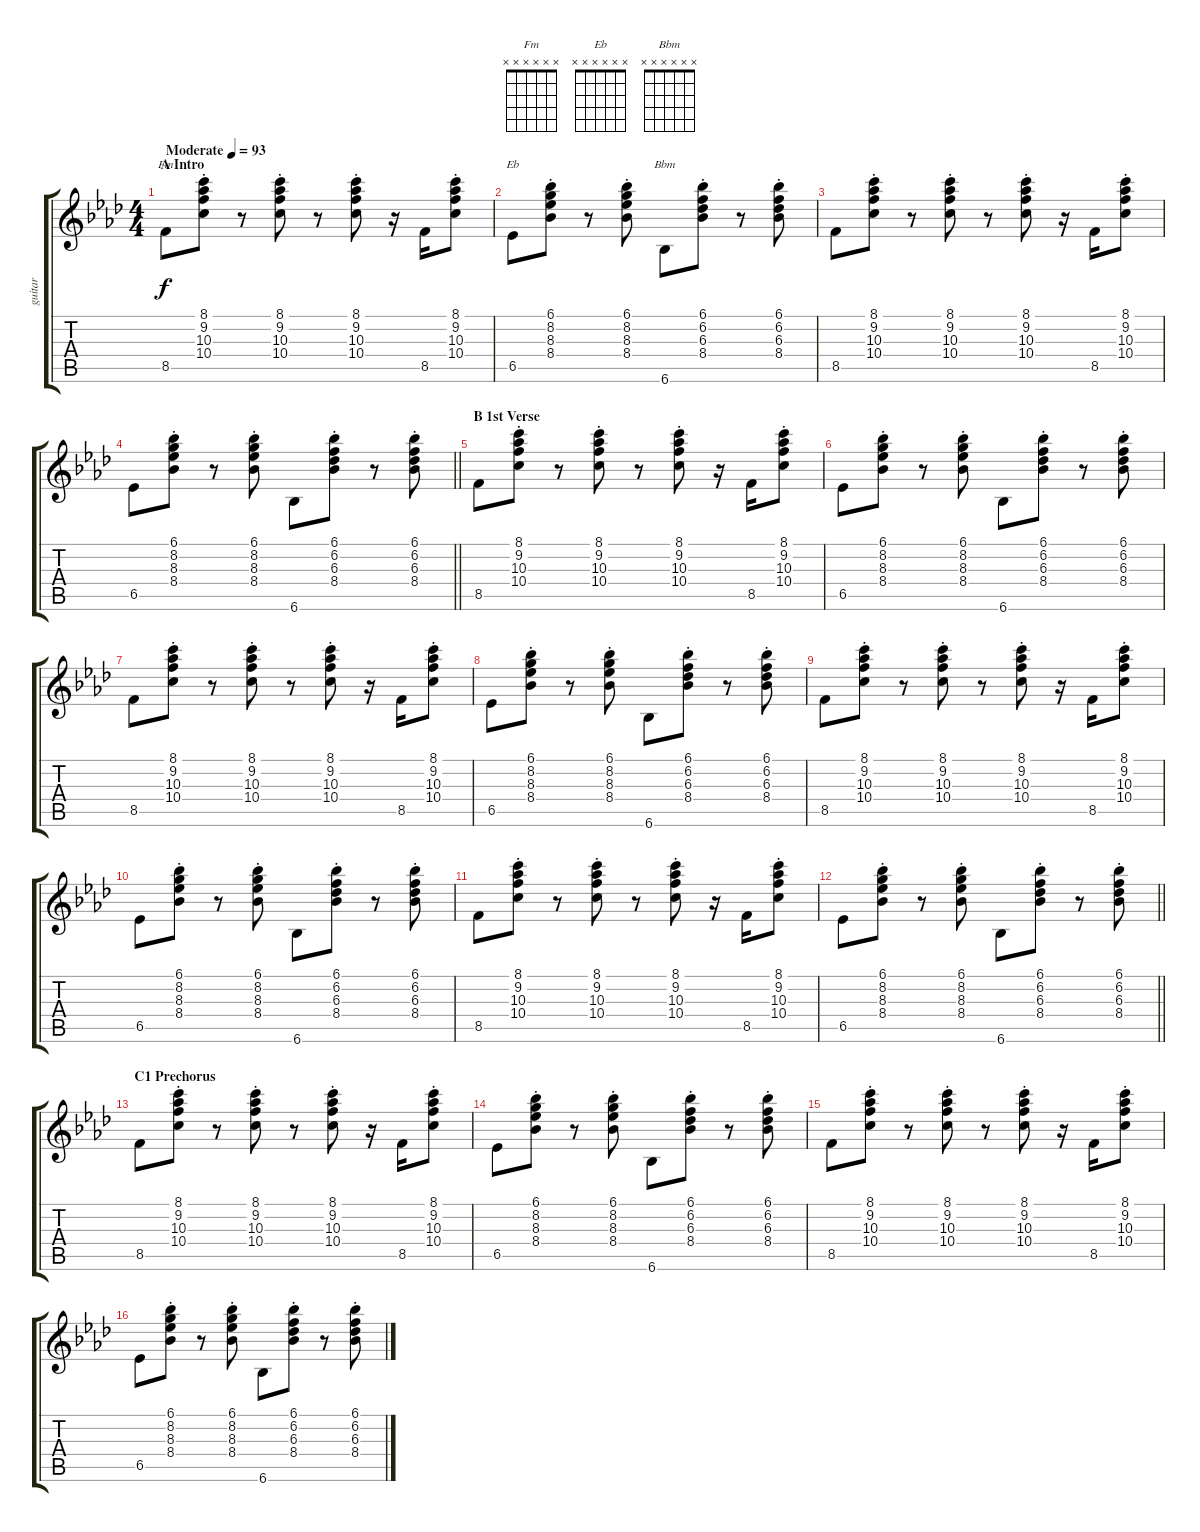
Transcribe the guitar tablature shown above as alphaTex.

\track ("guitar" "guitar") {instrument electricguitarjazz}
\staff {score tabs}
\tuning (E4 B3 G3 D3 A2 E2) {hide}
\chord ("Fm" x x x x x x)
\chord ("Eb" x x x x x x)
\chord ("Bbm" x x x x x x)
\ts (4 4)
\section ("" "A Intro")
\tempo (93 "Moderate")
\clef g2
\ks fminor
8.5.8{ch "Fm" dy f instrument electricguitarjazz} (8.1{st} 9.2{st} 10.3{st} 10.4{st}).8 r.8 (8.1{st} 9.2{st} 10.3{st} 10.4{st}).8 r.8 (8.1{st} 9.2{st} 10.3{st} 10.4{st}).8 r.16 8.5.16 (8.1{st} 9.2{st} 10.3{st} 10.4{st}).8 |
6.5.8{ch "Eb"} (6.1{st} 8.2{st} 8.3{st} 8.4{st}).8 r.8 (6.1{st} 8.2{st} 8.3{st} 8.4{st}).8 6.6.8{ch "Bbm"} (6.1{st} 6.2{st} 6.3{st} 8.4{st}).8 r.8 (6.1{st} 6.2{st} 6.3{st} 8.4{st}).8 |
8.5.8 (8.1{st} 9.2{st} 10.3{st} 10.4{st}).8 r.8 (8.1{st} 9.2{st} 10.3{st} 10.4{st}).8 r.8 (8.1{st} 9.2{st} 10.3{st} 10.4{st}).8 r.16 8.5.16 (8.1{st} 9.2{st} 10.3{st} 10.4{st}).8 |
\barLineRight lightlight
6.5.8 (6.1{st} 8.2{st} 8.3{st} 8.4{st}).8 r.8 (6.1{st} 8.2{st} 8.3{st} 8.4{st}).8 6.6.8 (6.1{st} 6.2{st} 6.3{st} 8.4{st}).8 r.8 (6.1{st} 6.2{st} 6.3{st} 8.4{st}).8 |
\section ("" "B 1st Verse")
8.5.8 (8.1{st} 9.2{st} 10.3{st} 10.4{st}).8 r.8 (8.1{st} 9.2{st} 10.3{st} 10.4{st}).8 r.8 (8.1{st} 9.2{st} 10.3{st} 10.4{st}).8 r.16 8.5.16 (8.1{st} 9.2{st} 10.3{st} 10.4{st}).8 |
6.5.8 (6.1{st} 8.2{st} 8.3{st} 8.4{st}).8 r.8 (6.1{st} 8.2{st} 8.3{st} 8.4{st}).8 6.6.8 (6.1{st} 6.2{st} 6.3{st} 8.4{st}).8 r.8 (6.1{st} 6.2{st} 6.3{st} 8.4{st}).8 |
8.5.8 (8.1{st} 9.2{st} 10.3{st} 10.4{st}).8 r.8 (8.1{st} 9.2{st} 10.3{st} 10.4{st}).8 r.8 (8.1{st} 9.2{st} 10.3{st} 10.4{st}).8 r.16 8.5.16 (8.1{st} 9.2{st} 10.3{st} 10.4{st}).8 |
6.5.8 (6.1{st} 8.2{st} 8.3{st} 8.4{st}).8 r.8 (6.1{st} 8.2{st} 8.3{st} 8.4{st}).8 6.6.8 (6.1{st} 6.2{st} 6.3{st} 8.4{st}).8 r.8 (6.1{st} 6.2{st} 6.3{st} 8.4{st}).8 |
8.5.8 (8.1{st} 9.2{st} 10.3{st} 10.4{st}).8 r.8 (8.1{st} 9.2{st} 10.3{st} 10.4{st}).8 r.8 (8.1{st} 9.2{st} 10.3{st} 10.4{st}).8 r.16 8.5.16 (8.1{st} 9.2{st} 10.3{st} 10.4{st}).8 |
6.5.8 (6.1{st} 8.2{st} 8.3{st} 8.4{st}).8 r.8 (6.1{st} 8.2{st} 8.3{st} 8.4{st}).8 6.6.8 (6.1{st} 6.2{st} 6.3{st} 8.4{st}).8 r.8 (6.1{st} 6.2{st} 6.3{st} 8.4{st}).8 |
8.5.8 (8.1{st} 9.2{st} 10.3{st} 10.4{st}).8 r.8 (8.1{st} 9.2{st} 10.3{st} 10.4{st}).8 r.8 (8.1{st} 9.2{st} 10.3{st} 10.4{st}).8 r.16 8.5.16 (8.1{st} 9.2{st} 10.3{st} 10.4{st}).8 |
\barLineRight lightlight
6.5.8 (6.1{st} 8.2{st} 8.3{st} 8.4{st}).8 r.8 (6.1{st} 8.2{st} 8.3{st} 8.4{st}).8 6.6.8 (6.1{st} 6.2{st} 6.3{st} 8.4{st}).8 r.8 (6.1{st} 6.2{st} 6.3{st} 8.4{st}).8 |
\section ("" "C1 Prechorus")
8.5.8 (8.1{st} 9.2{st} 10.3{st} 10.4{st}).8 r.8 (8.1{st} 9.2{st} 10.3{st} 10.4{st}).8 r.8 (8.1{st} 9.2{st} 10.3{st} 10.4{st}).8 r.16 8.5.16 (8.1{st} 9.2{st} 10.3{st} 10.4{st}).8 |
6.5.8 (6.1{st} 8.2{st} 8.3{st} 8.4{st}).8 r.8 (6.1{st} 8.2{st} 8.3{st} 8.4{st}).8 6.6.8 (6.1{st} 6.2{st} 6.3{st} 8.4{st}).8 r.8 (6.1{st} 6.2{st} 6.3{st} 8.4{st}).8 |
8.5.8 (8.1{st} 9.2{st} 10.3{st} 10.4{st}).8 r.8 (8.1{st} 9.2{st} 10.3{st} 10.4{st}).8 r.8 (8.1{st} 9.2{st} 10.3{st} 10.4{st}).8 r.16 8.5.16 (8.1{st} 9.2{st} 10.3{st} 10.4{st}).8 |
6.5.8 (6.1{st} 8.2{st} 8.3{st} 8.4{st}).8 r.8 (6.1{st} 8.2{st} 8.3{st} 8.4{st}).8 6.6.8 (6.1{st} 6.2{st} 6.3{st} 8.4{st}).8 r.8 (6.1{st} 6.2{st} 6.3{st} 8.4{st}).8
